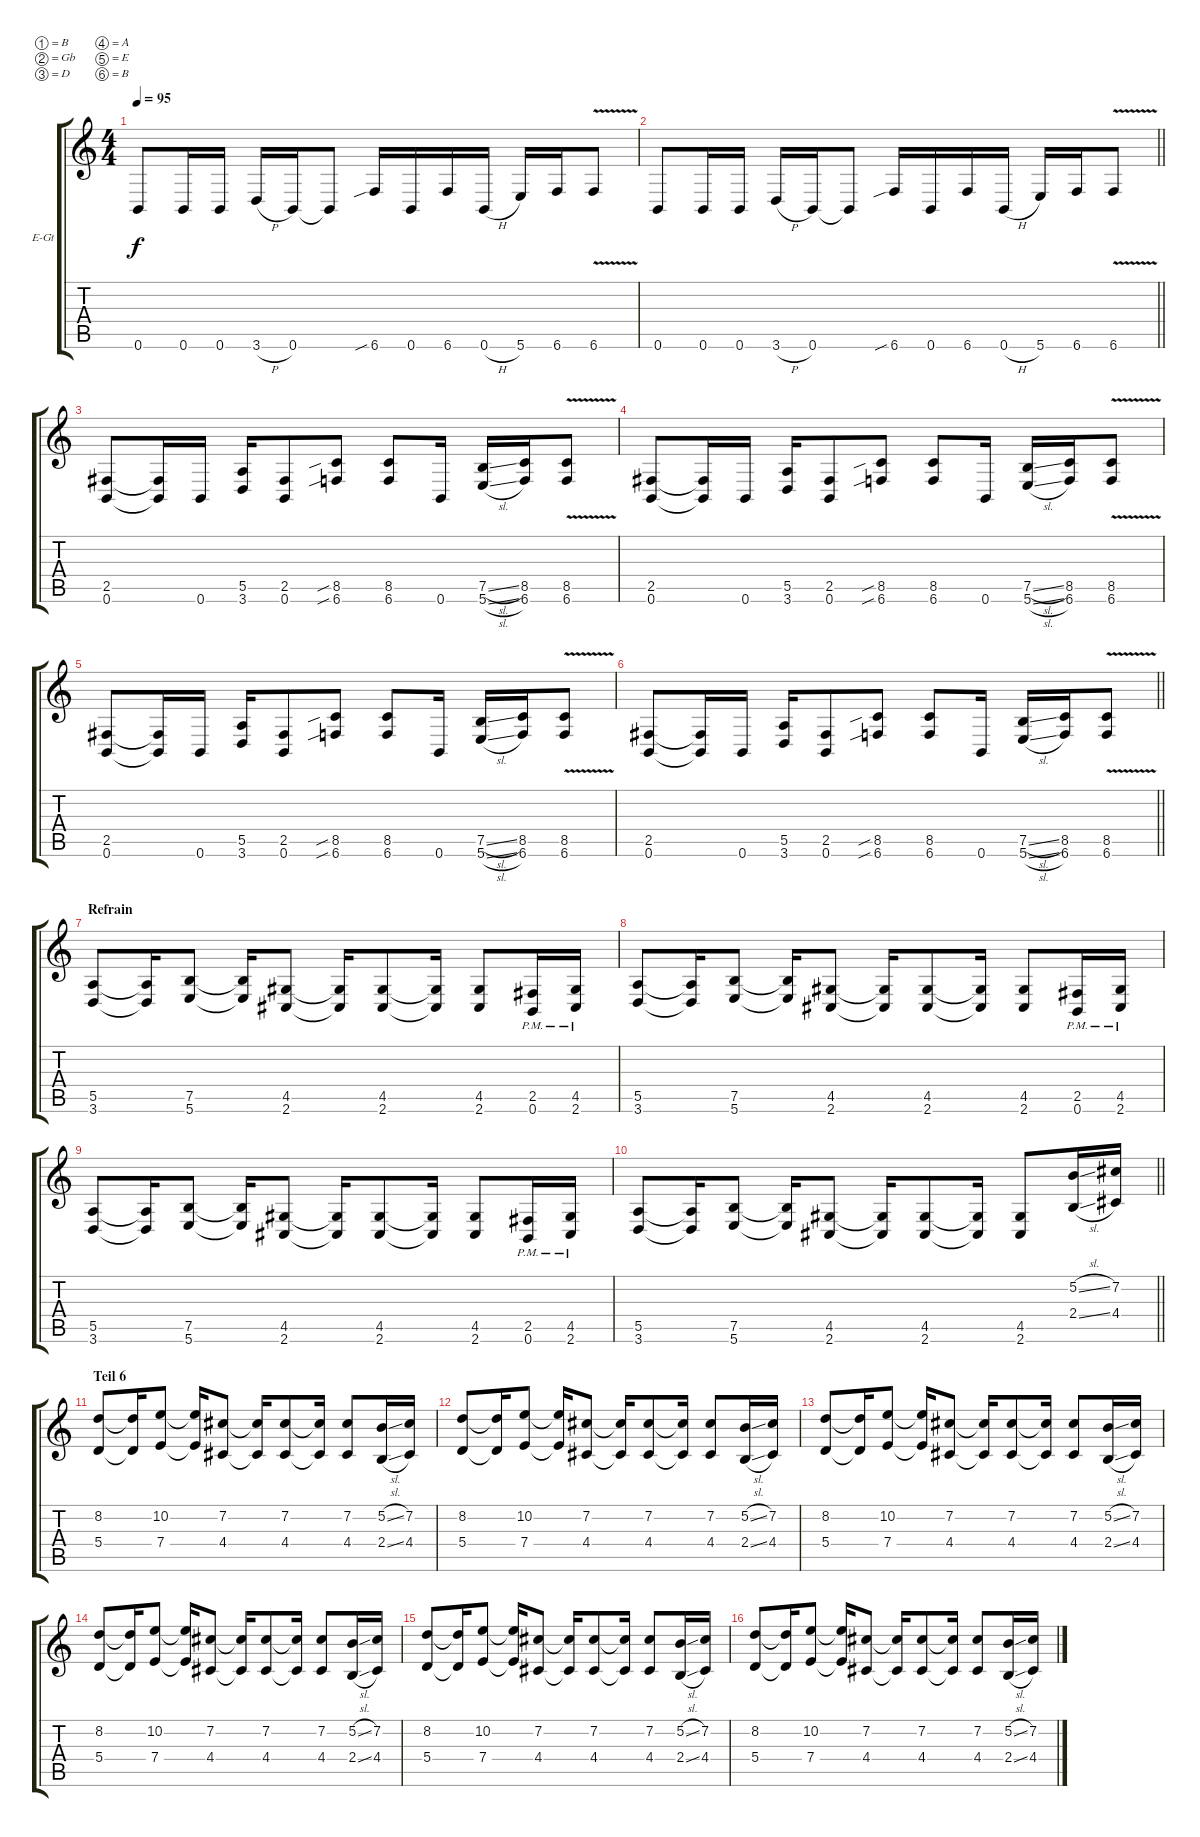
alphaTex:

\bracketExtendMode groupsimilarinstruments
\firstSystemTrackNameOrientation horizontal
\otherSystemsTrackNameOrientation horizontal
\track ("Guitar 2" "E-Gt") {instrument distortionguitar}
\staff {score tabs}
\tuning (B3 Gb3 D3 A2 E2 B1)
\ts (4 4)
\tempo 95
\clef g2
\ks c
0.6.8{dy f} 0.6.16 0.6.16 3.6{h}.16 0.6.16 0.6{t}.8 6.6{sib}.16 0.6.16 6.6.16 0.6{h}.16 5.6.16 6.6.16 6.6{v}.8 |
\barLineRight lightlight
0.6.8 0.6.16 0.6.16 3.6{h}.16 0.6.16 0.6{t}.8 6.6{sib}.16 0.6.16 6.6.16 0.6{h}.16 5.6.16 6.6.16 6.6{v}.8 |
(2.5 0.6).8 (2.5{t} 0.6{t}).16 0.6.16 (5.5 3.6).16 (2.5 0.6).8 (8.5{sib} 6.6{sib}).8 (8.5 6.6).8 0.6.16 (7.5{sl} 5.6{sl}).16 (8.5 6.6).16 (8.5{v} 6.6{v}).8 |
(2.5 0.6).8 (2.5{t} 0.6{t}).16 0.6.16 (5.5 3.6).16 (2.5 0.6).8 (8.5{sib} 6.6{sib}).8 (8.5 6.6).8 0.6.16 (7.5{sl} 5.6{sl}).16 (8.5 6.6).16 (8.5{v} 6.6{v}).8 |
(2.5 0.6).8 (2.5{t} 0.6{t}).16 0.6.16 (5.5 3.6).16 (2.5 0.6).8 (8.5{sib} 6.6{sib}).8 (8.5 6.6).8 0.6.16 (7.5{sl} 5.6{sl}).16 (8.5 6.6).16 (8.5{v} 6.6{v}).8 |
\barLineRight lightlight
(2.5 0.6).8 (2.5{t} 0.6{t}).16 0.6.16 (5.5 3.6).16 (2.5 0.6).8 (8.5{sib} 6.6{sib}).8 (8.5 6.6).8 0.6.16 (7.5{sl} 5.6{sl}).16 (8.5 6.6).16 (8.5{v} 6.6{v}).8 |
\section ("" "Refrain")
(5.5 3.6).8 (5.5{t} 3.6{t}).16 (7.5 5.6).8 (7.5{t} 5.6{t}).16 (4.5 2.6).8 (4.5{t} 2.6{t}).16 (4.5 2.6).8 (4.5{t} 2.6{t}).16 (4.5 2.6).8 (2.5{pm} 0.6{pm}).16 (4.5{pm} 2.6{pm}).16 |
(5.5 3.6).8 (5.5{t} 3.6{t}).16 (7.5 5.6).8 (7.5{t} 5.6{t}).16 (4.5 2.6).8 (4.5{t} 2.6{t}).16 (4.5 2.6).8 (4.5{t} 2.6{t}).16 (4.5 2.6).8 (2.5{pm} 0.6{pm}).16 (4.5{pm} 2.6{pm}).16 |
(5.5 3.6).8 (5.5{t} 3.6{t}).16 (7.5 5.6).8 (7.5{t} 5.6{t}).16 (4.5 2.6).8 (4.5{t} 2.6{t}).16 (4.5 2.6).8 (4.5{t} 2.6{t}).16 (4.5 2.6).8 (2.5{pm} 0.6{pm}).16 (4.5{pm} 2.6{pm}).16 |
\barLineRight lightlight
(5.5 3.6).8 (5.5{t} 3.6{t}).16 (7.5 5.6).8 (7.5{t} 5.6{t}).16 (4.5 2.6).8 (4.5{t} 2.6{t}).16 (4.5 2.6).8 (4.5{t} 2.6{t}).16 (4.5 2.6).8 (5.2{sl} 2.4{sl}).16 (7.2 4.4).16 |
\section ("" "Teil 6")
(8.2 5.4).8 (8.2{t} 5.4{t}).16 (10.2 7.4).8 (10.2{t} 7.4{t}).16 (7.2 4.4).8 (7.2{t} 4.4{t}).16 (7.2 4.4).8 (7.2{t} 4.4{t}).16 (7.2 4.4).8 (5.2{sl} 2.4{sl}).16 (7.2 4.4).16 |
(8.2 5.4).8 (8.2{t} 5.4{t}).16 (10.2 7.4).8 (10.2{t} 7.4{t}).16 (7.2 4.4).8 (7.2{t} 4.4{t}).16 (7.2 4.4).8 (7.2{t} 4.4{t}).16 (7.2 4.4).8 (5.2{sl} 2.4{sl}).16 (7.2 4.4).16 |
(8.2 5.4).8 (8.2{t} 5.4{t}).16 (10.2 7.4).8 (10.2{t} 7.4{t}).16 (7.2 4.4).8 (7.2{t} 4.4{t}).16 (7.2 4.4).8 (7.2{t} 4.4{t}).16 (7.2 4.4).8 (5.2{sl} 2.4{sl}).16 (7.2 4.4).16 |
(8.2 5.4).8 (8.2{t} 5.4{t}).16 (10.2 7.4).8 (10.2{t} 7.4{t}).16 (7.2 4.4).8 (7.2{t} 4.4{t}).16 (7.2 4.4).8 (7.2{t} 4.4{t}).16 (7.2 4.4).8 (5.2{sl} 2.4{sl}).16 (7.2 4.4).16 |
(8.2 5.4).8 (8.2{t} 5.4{t}).16 (10.2 7.4).8 (10.2{t} 7.4{t}).16 (7.2 4.4).8 (7.2{t} 4.4{t}).16 (7.2 4.4).8 (7.2{t} 4.4{t}).16 (7.2 4.4).8 (5.2{sl} 2.4{sl}).16 (7.2 4.4).16 |
(8.2 5.4).8 (8.2{t} 5.4{t}).16 (10.2 7.4).8 (10.2{t} 7.4{t}).16 (7.2 4.4).8 (7.2{t} 4.4{t}).16 (7.2 4.4).8 (7.2{t} 4.4{t}).16 (7.2 4.4).8 (5.2{sl} 2.4{sl}).16 (7.2 4.4).16
